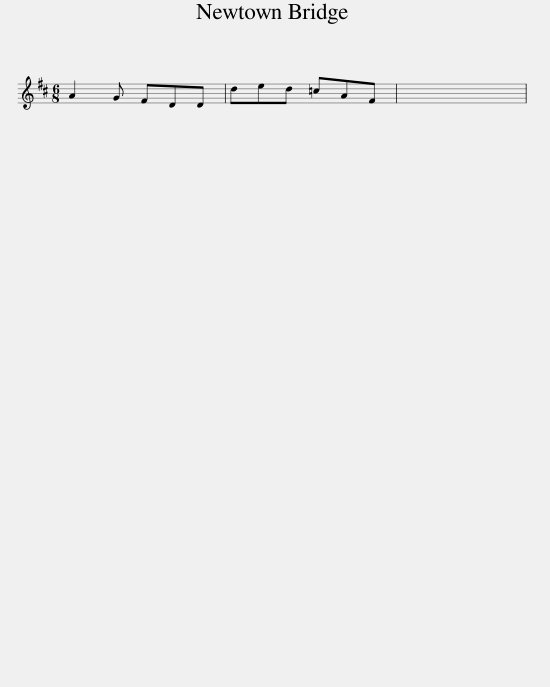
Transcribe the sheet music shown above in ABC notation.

X:1
L:1/8
M:6/8
I:linebreak $
K:D
V:1 treble
V:1
 A2 G FDD | ded =cAF | x6 | %3
